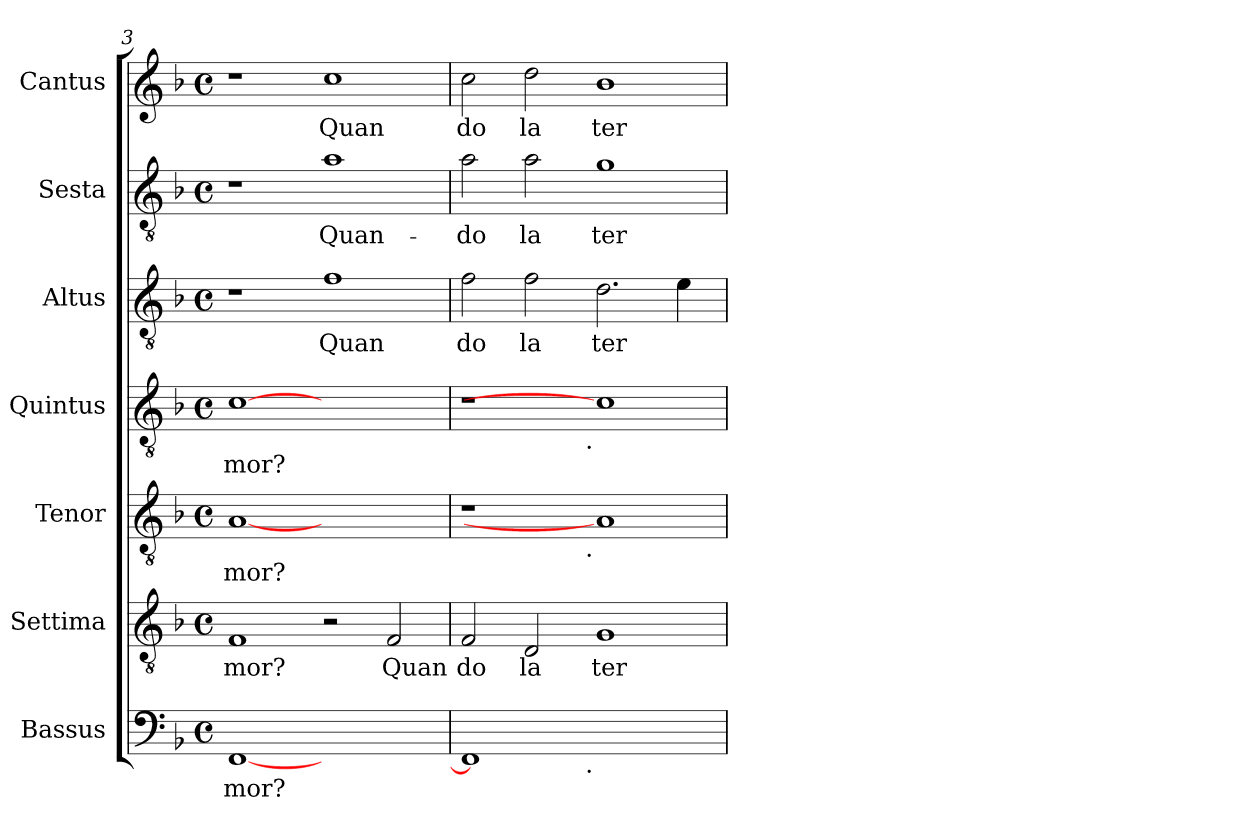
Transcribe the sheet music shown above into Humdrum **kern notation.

**kern	**text	**kern	**text	**kern	**text	**kern	**text	**kern	**text	**kern	**text	**kern	**text
*part7	*part7	*part6	*part6	*part5	*part5	*part4	*part4	*part3	*part3	*part2	*part2	*part1	*part1
*staff7	*staff7	*staff6	*staff6	*staff5	*staff5	*staff4	*staff4	*staff3	*staff3	*staff2	*staff2	*staff1	*staff1
*I"Bassus	*	*I"Settima	*	*I"Tenor	*	*I"Quintus	*	*I"Altus	*	*I"Sesta	*	*I"Cantus	*
*clefF4	*	*clefGv2	*	*clefGv2	*	*clefGv2	*	*clefGv2	*	*clefGv2	*	*clefG2	*
*k[b-]	*	*k[b-]	*	*k[b-]	*	*k[b-]	*	*k[b-]	*	*k[b-]	*	*k[b-]	*
*F:	*	*F:	*	*F:	*	*F:	*	*F:	*	*F:	*	*F:	*
*M4/4	*	*M4/4	*	*M4/4	*	*M4/4	*	*M4/4	*	*M4/4	*	*M4/4	*
*met(c)	*	*met(c)	*	*met(c)	*	*met(c)	*	*met(c)	*	*met(c)	*	*met(c)	*
=3	=3	=3	=3	=3	=3	=3	=3	=3	=3	=3	=3	=3	=3
!	!LO:LY:b:cj	!	!LO:LY:b:cj	!	!LO:LY:b:cj	!	!LO:LY:b:cj	!	!	!	!	!	!
[1FF	mor?	1F	mor?	[1A	mor?	[1c	mor?	1r	.	1r	.	1r	.
!	!	!	!	!	!	!	!	!	!LO:LY:b:cj	!	!LO:LY:b:cj	!	!LO:LY:b:cj
1ryy	.	2r	.	1ryy	.	1ryy	.	1f	Quan	1a	Quan-	1cc	Quan
!	!	!	!LO:LY:b:cj	!	!	!	!	!	!	!	!	!	!
.	.	2F/	Quan	.	.	.	.	.	.	.	.	.	.
=4	=4	=4	=4	=4	=4	=4	=4	=4	=4	=4	=4	=4	=4
!	!	!	!LO:LY:b:cj	!	!	!	!	!	!LO:LY:b:cj	!	!LO:LY:b:cj	!	!LO:LY:b:cj
*^	*	*	*	*^	*	*^	*	*	*	*	*	*	*
1FF]	2ryy	.	2F/	do	1r	2ryy	.	1r	2ryy	.	2f\	do	2a\	-do	2cc\	do
!	!	!	!	!LO:LY:b:cj	!	!	!	!	!	!	!	!LO:LY:b:cj	!	!LO:LY:b:cj	!	!LO:LY:b:cj
.	4...ryy	.	2D/	la	.	4...ryy	.	.	4...ryy	.	2f\	la	2a\	la	2dd\	la
!	!	!	!	!	!	!	!	!	!LO:TX:b:t=.	!	!	!	!	!	!	!
!	!	!	!	!	!	!LO:TX:b:t=.	!	!	!	!	!	!	!	!	!	!
!	!LO:TX:b:t=.	!	!	!	!	!	!	!	!	!	!	!	!	!	!	!
.	1ryy	.	.	.	.	1ryy	.	.	1ryy	.	.	.	.	.	.	.
!	!	!	!	!LO:LY:b:cj	!	!	!	!	!	!	!	!LO:LY:b:cj	!	!LO:LY:b:cj	!	!LO:LY:b:cj
1ryy	.	.	1G	ter	1A]	.	.	1c]	.	.	2.d\	ter	1g	ter-	1b-	ter
!	!	!	!	!	!	!	!	!	!	!	!	!LO:LY:b:cj	!	!	!	!
.	.	.	.	.	.	.	.	.	.	.	4e\	.	.	.	.	.
.	32ryy	.	.	.	.	32ryy	.	.	32ryy	.	.	.	.	.	.	.
*	*	*	*	*	*v	*v	*	*	*	*	*	*	*	*	*	*
*v	*v	*	*	*	*	*	*v	*v	*	*	*	*	*	*	*
=	=	=	=	=	=	=	=	=	=	=	=	=	=
*-	*-	*-	*-	*-	*-	*-	*-	*-	*-	*-	*-	*-	*-
